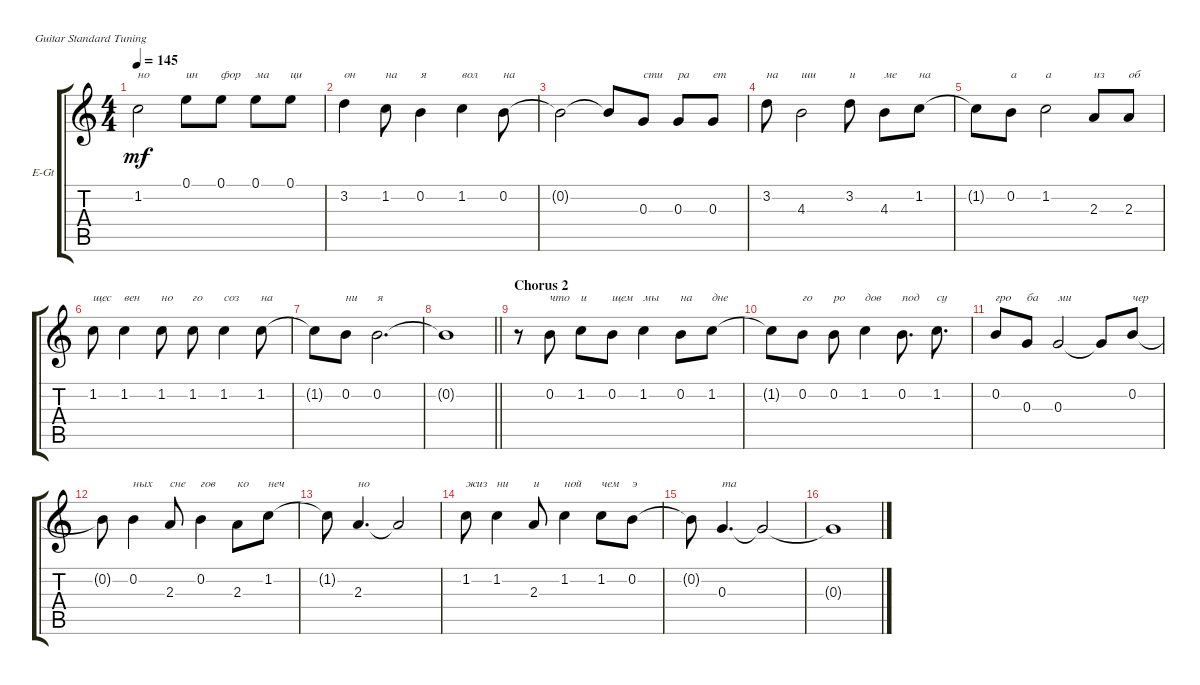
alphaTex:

\bracketExtendMode groupsimilarinstruments
\firstSystemTrackNameOrientation horizontal
\otherSystemsTrackNameOrientation horizontal
\track ("voice (Artur Potemkin)" "E-Gt") {instrument electricguitarclean}
\staff {score tabs}
\tuning (E4 B3 G3 D3 A2 E2)
\ts (4 4)
\tempo 145
\clef g2
\scale
0.333333
\ks aminor
1.2.2{txt "но" dy mf} 0.1.8{txt "ин"} 0.1.8{txt "фор"} 0.1.8{txt "ма"} 0.1.8{txt "ци"} |
\scale
0.333333 3.2.4{txt "он"} 1.2.8{txt "на"} 0.2.4{txt "я"} 1.2.4{txt "вол"} 0.2.8{txt "на"} |
\scale
0.333333 0.2{t}.2 0.2{t}.8 0.3.8{txt "сти"} 0.3.8{txt "ра"} 0.3.8{txt "ет"} |
\scale
0.333333 3.2.8{txt "на"} 4.3.2{txt "ши"} 3.2.8{txt "и"} 4.3.8{txt "ме"} 1.2.8{txt "на"} |
\scale
0.333333 1.2{t}.8 0.2.8{txt "а"} 1.2.2{txt "а"} 2.3.8{txt "из"} 2.3.8{txt "об"} |
\scale
0.333333 1.2.8{txt "щес"} 1.2.4{txt "вен"} 1.2.8{txt "но"} 1.2.8{txt "го"} 1.2.4{txt "соз"} 1.2.8{txt "на"} |
\scale
0.333333 1.2{t}.8 0.2.8{txt "ни"} 0.2.2{d txt "я"} |
\scale
0.333333
\barLineRight lightlight
0.2{t}.1 |
\section ("" "Chorus 2")
\scale
0.333333 r.8 0.2.8{txt "что"} 1.2.8{txt "и"} 0.2.8{txt "щем"} 1.2.4{txt "мы"} 0.2.8{txt "на"} 1.2.8{txt "дне"} |
\scale
0.333333 1.2{t}.8 0.2.8{txt "го"} 0.2.8{txt "ро"} 1.2.4{txt "дов"} 0.2.8{d txt "под"} 1.2.8{d txt "су"} |
\scale
0.333333 0.2.8{txt "гро"} 0.3.8{txt "ба"} 0.3.2{txt "ми"} 0.3{t}.8 0.2.8{txt "чер"} |
\scale
0.333333 0.2{t}.8 0.2.4{txt "ных"} 2.3.8{txt "сне"} 0.2.4{txt "гов"} 2.3.8{txt "ко"} 1.2.8{txt "неч"} |
\scale
0.333333 1.2{t}.8 2.3.4{d txt "но"} 2.3{t}.2 |
\scale
0.333333 1.2.8{txt "жиз"} 1.2.4{txt "ни"} 2.3.8{txt "и"} 1.2.4{txt "ной"} 1.2.8{txt "чем"} 0.2.8{txt "э"} |
\scale
0.333333 0.2{t}.8 0.3.4{d txt "та"} 0.3{t}.2 |
\scale
0.333333 0.3{t}.1
